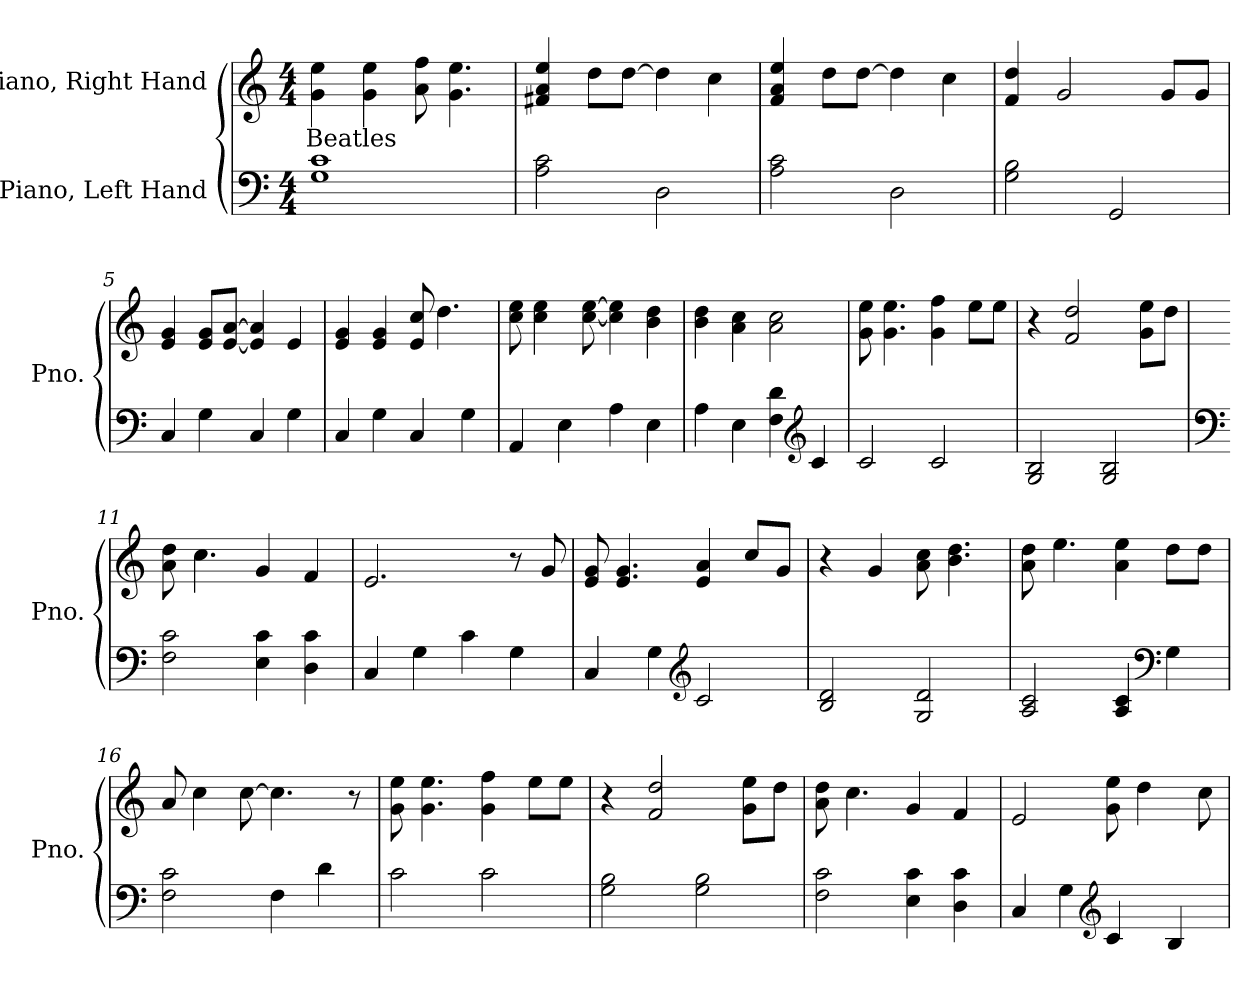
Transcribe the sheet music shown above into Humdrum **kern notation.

**kern	**kern	**text
*part2	*part1	*part1
*staff2	*staff1	*staff1
*I"Piano, Left Hand	*I"Piano, Right Hand	*
*I'Pno.	*I'Pno.	*
*clefF4	*clefG2	*
*k[]	*k[]	*
*M4/4	*M4/4	*
*MM130	*MM130	*
=1	=1	=1
!	!	!LO:LY:b
1G 1c	4g\ 4ee\	Beatles
.	4g\ 4ee\	.
.	8a\ 8ff\	.
.	4.g\ 4.ee\	.
=2	=2	=2
2A\ 2c\	4f#X/ 4a/ 4ee/	.
.	8dd\L	.
.	[8dd\J	.
2D\	4dd\]	.
.	4cc\	.
=3	=3	=3
2A\ 2c\	4f/ 4a/ 4ee/	.
.	8dd\L	.
.	[8dd\J	.
2D\	4dd\]	.
.	4cc\	.
=4	=4	=4
2G\ 2B\	4f/ 4dd/	.
.	2g/	.
2GG/	.	.
.	8g/L	.
.	8g/J	.
=5	=5	=5
4C/	4e/ 4g/	.
4G\	8e/ 8g/L	.
.	[8e/ [8a/J	.
4C/	4e/] 4a/]	.
4G\	4e/	.
!!LO:LB:g=z
=6	=6	=6
4C/	4e/ 4g/	.
4G\	4e/ 4g/	.
4C/	8e/ 8cc/	.
.	4.dd\	.
4G\	.	.
=7	=7	=7
4AA/	8cc\ 8ee\	.
.	4cc\ 4ee\	.
4E\	.	.
.	[8cc\ [8ee\	.
4A\	4cc\] 4ee\]	.
4E\	4b\ 4dd\	.
=8	=8	=8
4A\	4b\ 4dd\	.
4E\	4a\ 4cc\	.
4F\ 4d\	2a\ 2cc\	.
*clefG2	*	*
4c/	.	.
=9	=9	=9
2c/	8g\ 8ee\	.
.	4.g\ 4.ee\	.
2c/	4g\ 4ff\	.
.	8ee\L	.
.	8ee\J	.
=10	=10	=10
2G/ 2B/	4r	.
.	2f/ 2dd/	.
2G/ 2B/	.	.
.	8g\ 8ee\L	.
.	8dd\J	.
=11	=11	=11
*clefF4	*	*
2F\ 2c\	8a\ 8dd\	.
.	4.cc\	.
4E\ 4c\	4g/	.
4D\ 4c\	4f/	.
=12	=12	=12
4C/	2.e/	.
4G\	.	.
4c\	.	.
4G\	8r	.
.	8g/	.
!!LO:LB:g=z
=13	=13	=13
4C/	8e/ 8g/	.
.	4.e/ 4.g/	.
4G\	.	.
*clefG2	*	*
2c/	4e/ 4a/	.
.	8cc/L	.
.	8g/J	.
=14	=14	=14
2B/ 2d/	4r	.
.	4g/	.
2G/ 2d/	8a\ 8cc\	.
.	4.b\ 4.dd\	.
=15	=15	=15
2A/ 2c/	8a\ 8dd\	.
.	4.ee\	.
4A/ 4c/	4a\ 4ee\	.
*clefF4	*	*
4G\	8dd\L	.
.	8dd\J	.
=16	=16	=16
2F\ 2c\	8a/	.
.	4cc\	.
.	[8cc\	.
4F\	4.cc\]	.
4d\	.	.
.	8r	.
=17	=17	=17
2c\	8g\ 8ee\	.
.	4.g\ 4.ee\	.
2c\	4g\ 4ff\	.
.	8ee\L	.
.	8ee\J	.
=18	=18	=18
2G\ 2B\	4r	.
.	2f/ 2dd/	.
2G\ 2B\	.	.
.	8g\ 8ee\L	.
.	8dd\J	.
!!LO:LB:g=z
=19	=19	=19
2F\ 2c\	8a\ 8dd\	.
.	4.cc\	.
4E\ 4c\	4g/	.
4D\ 4c\	4f/	.
=20	=20	=20
4C/	2e/	.
4G\	.	.
*clefG2	*	*
4c/	8g\ 8ee\	.
.	4dd\	.
4B/	.	.
.	8cc\	.
=	=	=
*-	*-	*-
